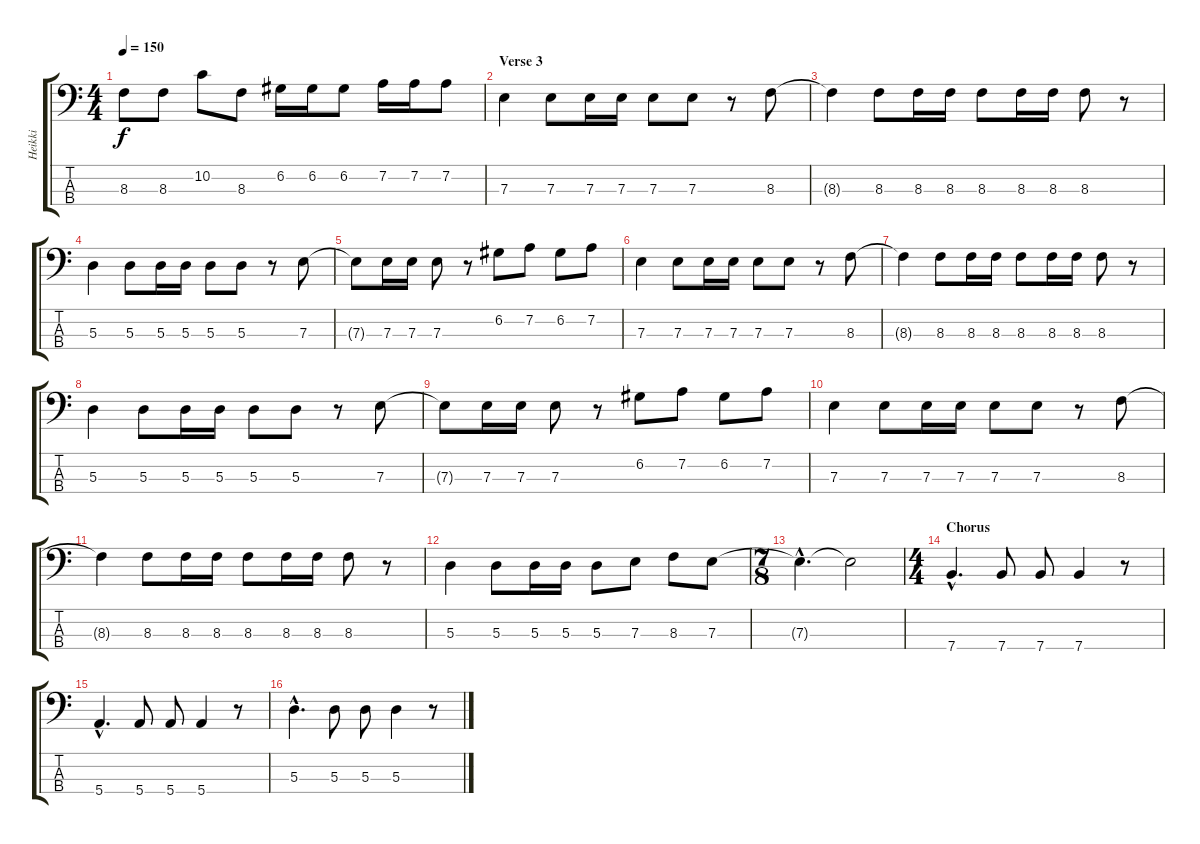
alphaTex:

\track ("Heikki" "Heikki") {instrument electricbassfinger}
\staff {score tabs}
\tuning (G2 D2 A1 E1) {hide}
\ts (4 4)
\tempo 150
\clef f4
\ks c
8.3.8{dy f} 8.3.8 10.2.8 8.3.8 6.2.16 6.2.16 6.2.8 7.2.16 7.2.16 7.2.8 |
\section ("" "Verse 3")
7.3.4 7.3.8 7.3.16 7.3.16 7.3.8 7.3.8 r.8 8.3.8 |
8.3{t}.4 8.3.8 8.3.16 8.3.16 8.3.8 8.3.16 8.3.16 8.3.8 r.8 |
5.3.4 5.3.8 5.3.16 5.3.16 5.3.8 5.3.8 r.8 7.3.8 |
7.3{t}.8 7.3.16 7.3.16 7.3.8 r.8 6.2.8 7.2.8 6.2.8 7.2.8 |
7.3.4 7.3.8 7.3.16 7.3.16 7.3.8 7.3.8 r.8 8.3.8 |
8.3{t}.4 8.3.8 8.3.16 8.3.16 8.3.8 8.3.16 8.3.16 8.3.8 r.8 |
5.3.4 5.3.8 5.3.16 5.3.16 5.3.8 5.3.8 r.8 7.3.8 |
7.3{t}.8 7.3.16 7.3.16 7.3.8 r.8 6.2.8 7.2.8 6.2.8 7.2.8 |
7.3.4 7.3.8 7.3.16 7.3.16 7.3.8 7.3.8 r.8 8.3.8 |
8.3{t}.4 8.3.8 8.3.16 8.3.16 8.3.8 8.3.16 8.3.16 8.3.8 r.8 |
5.3.4 5.3.8 5.3.16 5.3.16 5.3.8 7.3.8 8.3.8 7.3.8 |
\ts (7 8)
7.3{hac t}.4{d} 7.3{t}.2 |
\ts (4 4)
\section ("" "Chorus")
7.4{hac}.4{d} 7.4.8 7.4.8 7.4.4 r.8 |
5.4{hac}.4{d} 5.4.8 5.4.8 5.4.4 r.8 |
5.3{hac}.4{d} 5.3.8 5.3.8 5.3.4 r.8
